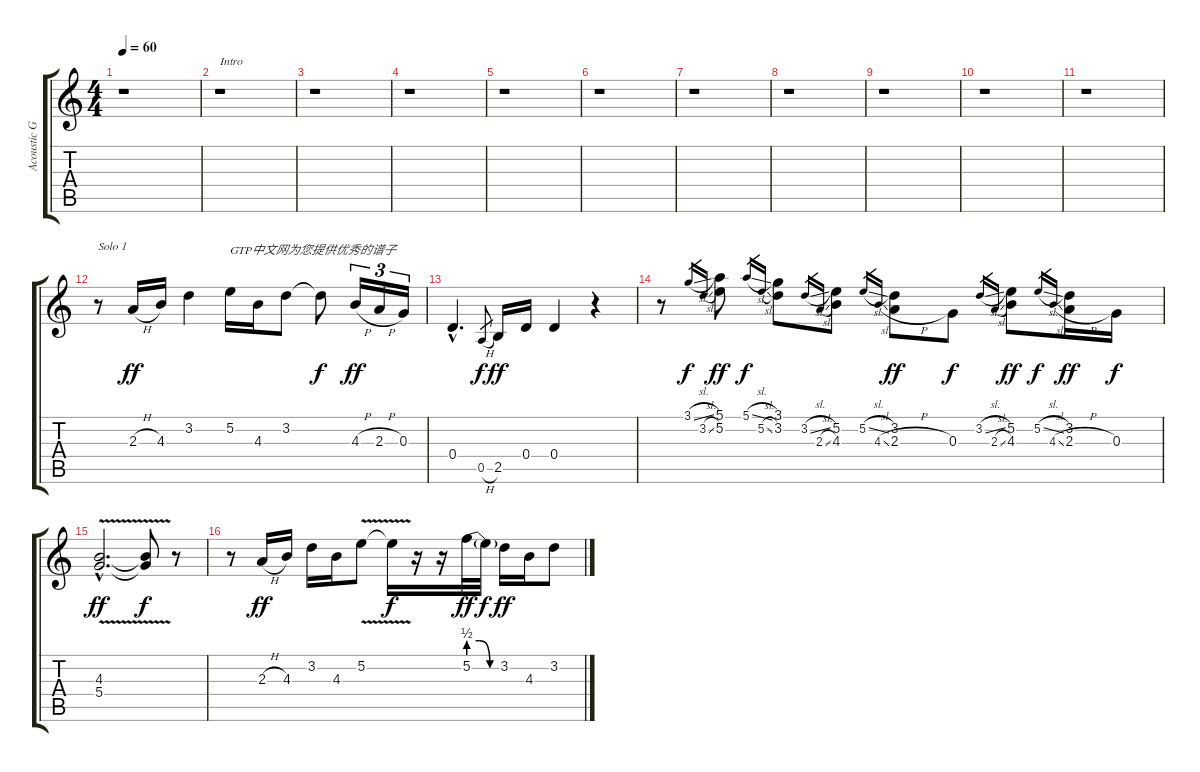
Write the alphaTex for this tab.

\track ("Acoustic Guitar" "Acoustic G") {instrument acousticguitarsteel}
\staff {score tabs}
\tuning (E4 B3 G3 D3 A2 E2) {hide}
\ts (4 4)
\tempo 60
\clef g2
\ks c
r.1{dy ff instrument acousticguitarsteel} |
r.1{txt "Intro"} |
r.1 |
r.1 |
r.1 |
r.1 |
r.1 |
r.1 |
r.1 |
r.1 |
r.1 |
r.8{txt "Solo 1" volume 16} 2.3{h}.16 4.3.16 3.2.4 5.2.16{txt "GTP中文网为您提供优秀的谱子"} 4.3.16 3.2.8 3.2{t}.8{dy f} 4.3{h}.16{tu (3 2) dy ff} 2.3{h}.16{tu (3 2)} 0.3.16{tu (3 2)} |
0.4{hac}.4{d} 0.5{h}.8{gr dy f} 2.5.16{dy ff} 0.4.16 0.4.4 r.4 |
r.8 3.1{sl}.16{gr dy f} 3.2{sl}.16{gr} (5.1 5.2).8{dy ff} 5.1{sl}.16{gr dy f} 5.2{sl}.16{gr} (3.1 3.2).8 3.2{sl}.16{gr} 2.3{sl}.16{gr} (5.2 4.3).8 5.2{sl}.16{gr} 4.3{sl}.16{gr} (3.2 2.3{h}).8{dy ff} 0.3.8{dy f} 3.2{sl}.16{gr} 2.3{sl}.16{gr} (5.2 4.3).8{dy ff} 5.2{sl}.16{gr dy f} 4.3{sl}.16{gr} (3.2 2.3{h}).16{dy ff} 0.3.16{dy f} |
(4.3{v hac} 5.4{v hac}).2{d dy ff} (4.3{t} 5.4{t}).8{dy f} r.8 |
r.8 2.3{h}.16{dy ff} 4.3.16 3.2.16 4.3.16 5.2{v}.8 5.2{t}.16{dy f} r.16 r.16 5.2{be (custom 0 2 20 2 40 0 60 0)}.32{dy ff} 5.2{t}.32{dy f} 3.2.16{dy ff} 4.3.16 3.2.8
